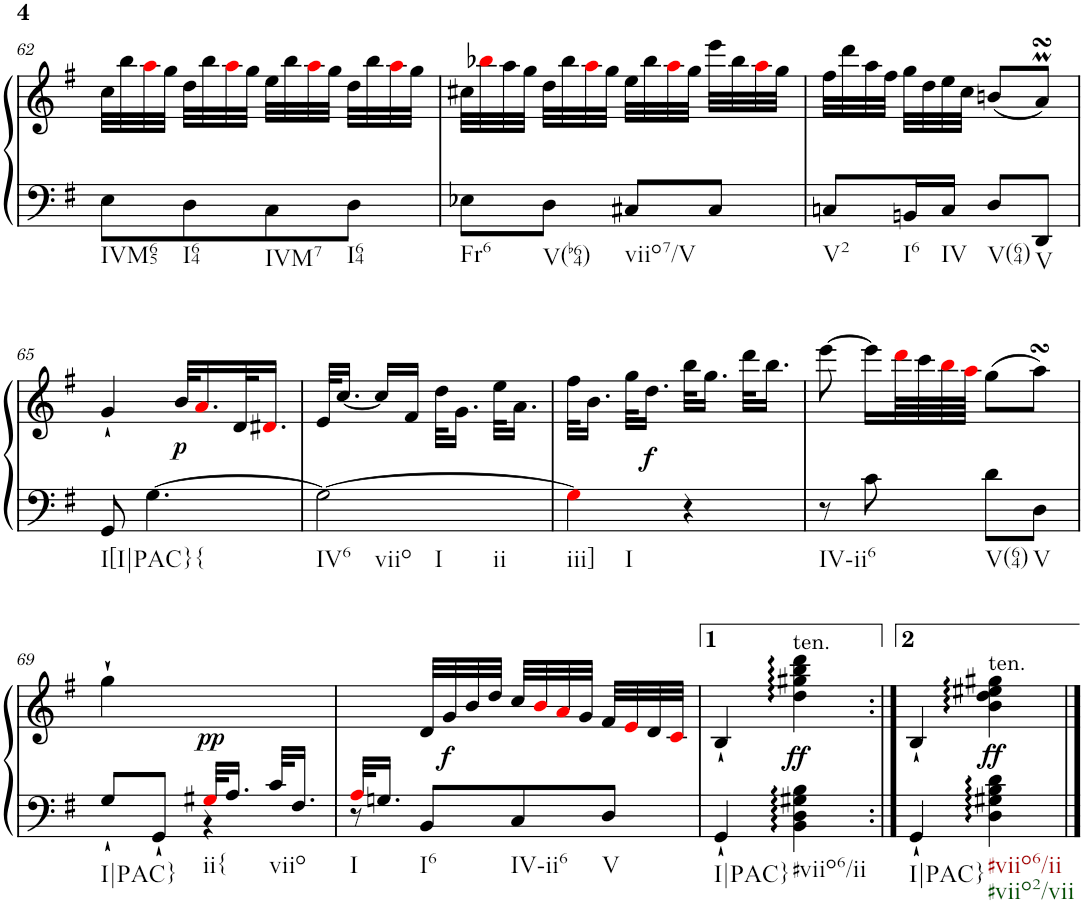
**kern	**kern	**dynam
*part1	*part1	*part1
*staff2	*staff1	*staff1/2
*I"Harpsichord	*	*
*I'Hch.	*	*
!!LO:PB:g=z
*clefF4	*clefG2	*
*k[f#]	*k[f#]	*
*G:	*G:	*
*M2/4	*M2/4	*
=62	=62	=62
!LO:TX:b:t=IVM65	!	!
8E\L	32cc\LLL	.
.	32bb\	.
.	32aai\	.
.	32gg\JJJ	.
!LO:TX:b:t=I64	!	!
8D\	32dd\LLL	.
.	32bb\	.
.	32aai\	.
.	32gg\JJJ	.
!LO:TX:b:t=IVM7	!	!
8C\	32ee\LLL	.
.	32bb\	.
.	32aai\	.
.	32gg\JJJ	.
!LO:TX:b:t=I64	!	!
8D\J	32dd\LLL	.
.	32bb\	.
.	32aai\	.
.	32gg\JJJ	.
=63	=63	=63
!LO:TX:b:t=Fr6	!	!
8E-X\L	32cc#X\LLL	.
.	32bb-Xi\	.
.	32aa\	.
.	32gg\JJJ	.
!LO:TX:b:t=V(b64)	!	!
8D\J	32dd\LLL	.
.	32bb-\	.
.	32aai\	.
.	32gg\JJJ	.
!LO:TX:b:t=viio7/V	!	!
8C#X/L	32ee\LLL	.
.	32bb-\	.
.	32aai\	.
.	32gg\JJJ	.
8C#/J	32eee\LLL	.
.	32bb-\	.
.	32aai\	.
.	32gg\JJJ	.
=64	=64	=64
!LO:TX:b:t=V2	!	!
8Cn/L	32ff#\LLL	.
.	32ddd\	.
.	32aa\	.
.	32ff#\JJJ	.
!LO:TX:b:t=I6	!	!
16BBn/L	32gg\LLL	.
.	32dd\	.
!LO:TX:b:t=IV	!	!
16C/JJ	32ee\	.
.	32cc\JJJ	.
!LO:TX:b:t=V(64)	!	!
8D/L	(<8bn/L	.
!LO:TX:b:t=V	!	!
8DD/J	8aMsSSS/J)	.
!!LO:LB:g=z
=65	=65	=65
!LO:TX:b:t=I[I|PAC}{	!	!
8GG/	4g`/	.
[4.G\	.	.
!	!	!LO:DY:b
.	32b/KLL	p
.	16.ai/	.
.	32d/K	.
.	16.d#Xi/JJ	.
=66	=66	=66
!LO:TX:b:t=IV6	!	!
!LO:TX:b:t=viio	!	!
!LO:TX:b:t=I	!	!
!LO:TX:b:t=ii	!	!
2G\_	32e/KLL	.
.	[16.cc/JJ	.
.	16cc/LL]	.
.	16f#/JJ	.
.	32dd\KLL	.
.	16.g\JJ	.
.	32ee\KLL	.
.	16.a\JJ	.
=67	=67	=67
!LO:TX:b:t=iii]	!	!
!LO:TX:b:t=I	!	!
4Gi\]	32ff#\KLL	.
.	16.b\JJ	.
.	32gg\KLL	.
!	!	!LO:DY:b
.	16.dd\JJ	f
4r	32bb\KLL	.
.	16.gg\JJ	.
.	32ddd\KLL	.
.	16.bb\JJ	.
=68	=68	=68
!LO:TX:b:t=IV-ii6	!	!
8r	[8eee\	.
8c\	16eee\LL]	.
.	64dddi\LL	.
.	64ccc\	.
.	64bbi\	.
.	64aai\JJJJ	.
!LO:TX:b:t=V(64)	!	!
8d\L	(>8gg\L	.
!LO:TX:b:t=V	!	!
8D\J	8aasSSS\J)	.
!!LO:LB:g=z
=69	=69	=69
*^	*	*
!LO:TX:b:t=I|PAC}	!	!	!
8G`/L	4ryy	4gg`\	.
8GG`/J	.	.	.
!LO:TX:b:t=ii{	!	!	!
32G#Xi/KLL	4r	4ryy	.
!	!	!	!LO:DY:a=2
16.A/JJ	.	.	pp
!LO:TX:b:t=viio	!	!	!
32c/KLL	.	.	.
16.F#/JJ	.	.	.
=70	=70	=70	=70
!LO:TX:b:t=I	!	!	!
32Ai/KLL	8r	8ryy	.
16.Gn/JJ	.	.	.
!LO:TX:b:t=I6	!	!	!
8BB/L	4.ryy	32d/LLL	.
!	!	!	!LO:DY:b
.	.	32g/	f
.	.	32b/	.
.	.	32dd/JJJ	.
!LO:TX:b:t=IV-ii6	!	!	!
8C/	.	32cc/LLL	.
.	.	32bi/	.
.	.	32ai/	.
.	.	32g/JJJ	.
!LO:TX:b:t=V	!	!	!
8D/J	.	32f#/LLL	.
.	.	32ei/	.
.	.	32d/	.
.	.	32ci/JJJ	.
*v	*v	*	*
=71	=71	=71
!LO:TX:b:t=I|PAC}	!	!
4GG`/	4B`/	.
!	!LO:TX:a:t=ten.	!
!LO:TX:b:t=#viio6/ii	!	!
!	!	!LO:DY:b
4BB\ 4D\ 4G#X\ 4B\	4dd\ 4gg#X\ 4bb\ 4ddd\	ff
=71X2:|!	=71X2:|!	=71X2:|!
!LO:TX:b:t=I|PAC}	!	!
4GG`/	4B`/	.
!	!LO:TX:a:t=ten.	!
!LO:TX:b:t=#viio6/ii	!	!
!LO:TX:b:t=#viio2/vii	!	!
!	!	!LO:DY:b
4D\ 4G#X\ 4B\ 4d\	4b\ 4dd\ 4ee#X\ 4gg#X\	ff
==	==	==
*-	*-	*-
